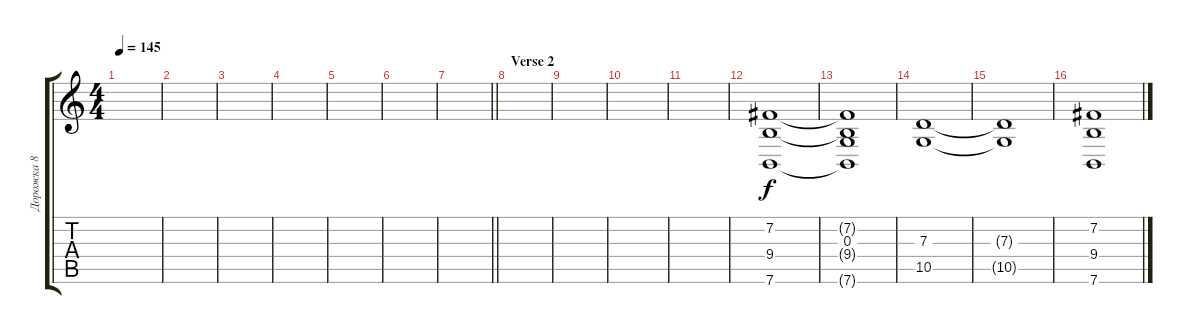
\track ("Дорожка 8" "Дорожка 8") {instrument electricgrandpiano}
\staff {score tabs}
\tuning (E4 B3 G3 D3 A2 E2) {hide}
\ts (4 4)
\tempo 145
\clef g2
\ks c
|
|
|
|
|
|
\barLineRight lightlight
|
\section ("" "Verse 2")
|
|
|
|
(7.2 9.4 7.6).1 |
(7.2{t} 0.3 9.4{t} 7.6{t}).1 |
(7.3 10.5).1 |
(7.3{t} 10.5{t}).1 |
(7.2 9.4 7.6).1
